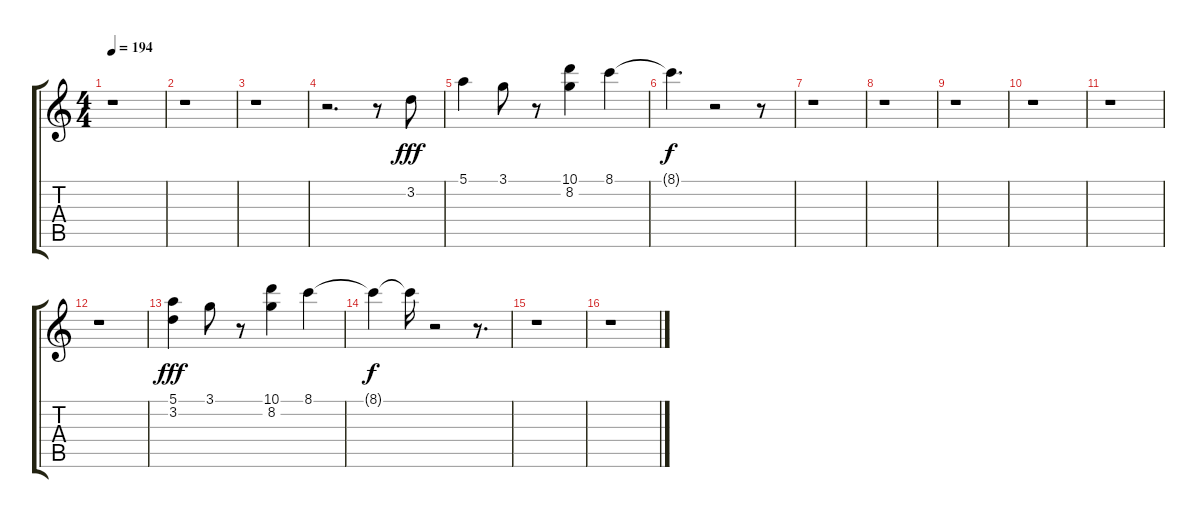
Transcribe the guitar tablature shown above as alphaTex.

\track "" {instrument electricguitarclean}
\staff {score tabs}
\tuning (E4 B3 G3 D3 A2 E2) {hide}
\ts (4 4)
\tempo 194
\clef g2
\ks c
r.1{dy f} |
r.1 |
r.1 |
r.2{d} r.8 3.2.8{dy fff} |
5.1.4 3.1.8 r.8 (10.1 8.2).4 8.1.4 |
8.1{t}.4{d dy f} r.2 r.8 |
r.1 |
r.1 |
r.1 |
r.1 |
r.1 |
r.1 |
(5.1 3.2).4{dy fff} 3.1.8 r.8 (10.1 8.2).4 8.1.4 |
8.1{t}.4{dy f} 8.1{t}.16 r.2 r.8{d} |
r.1 |
r.1
